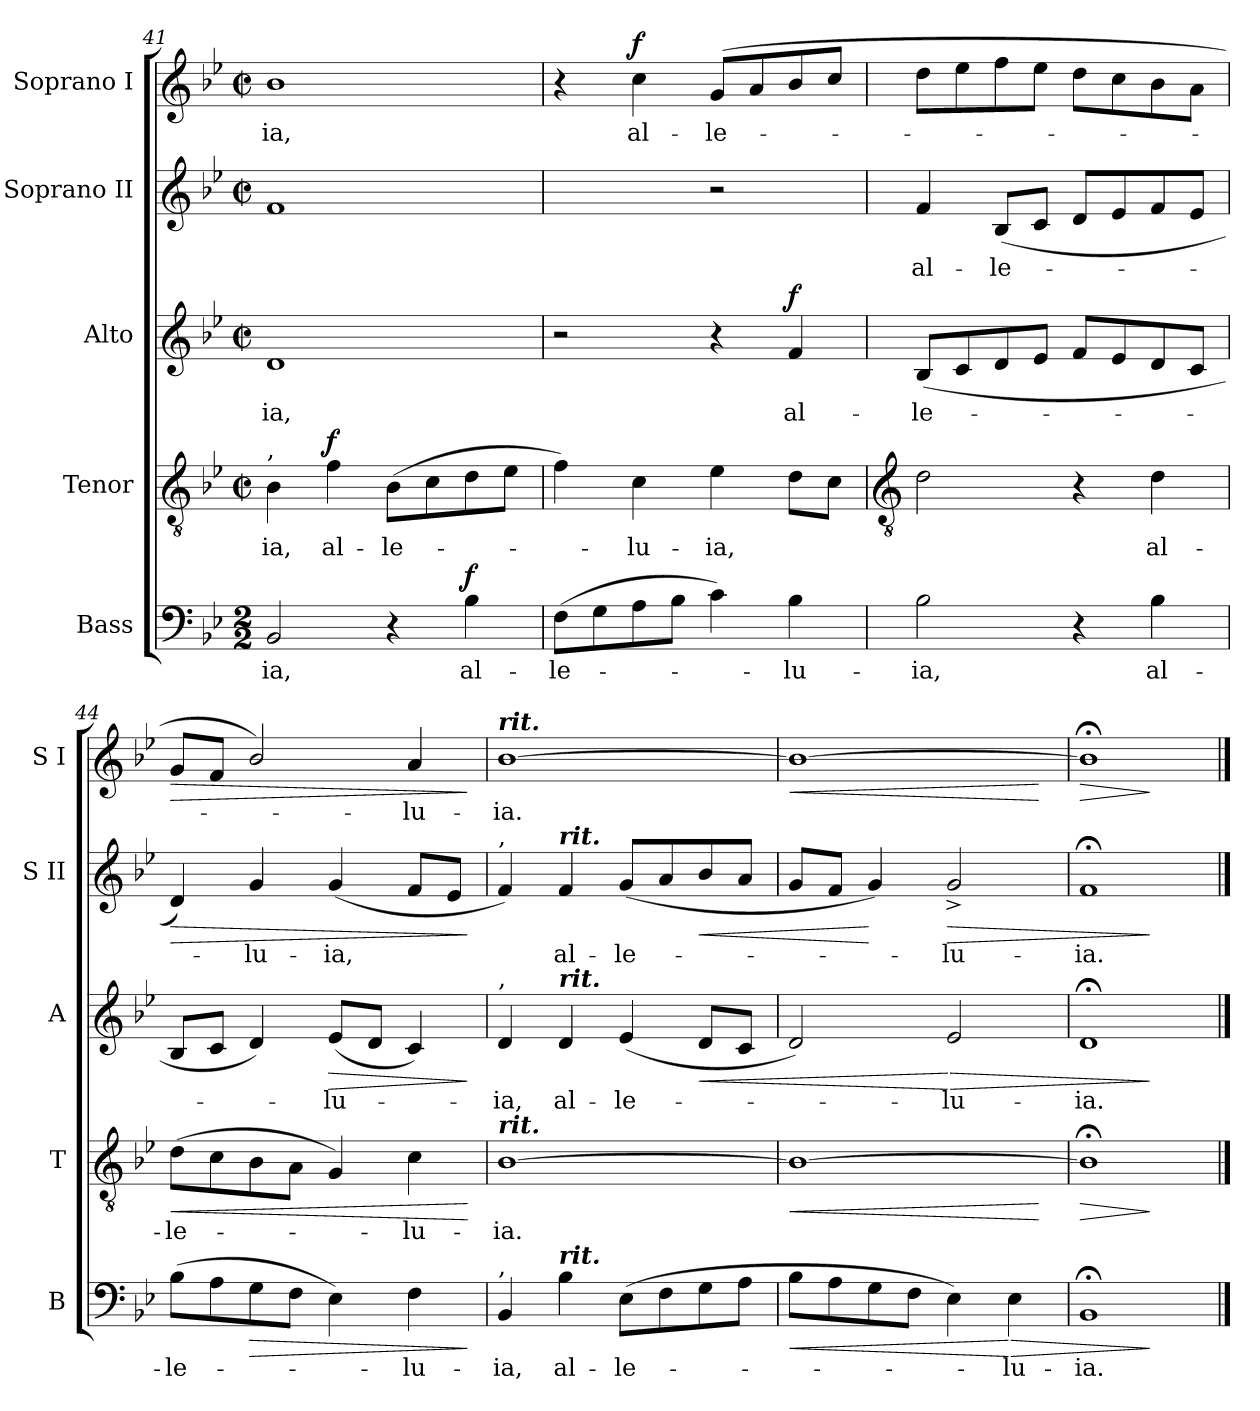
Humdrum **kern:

**kern	**text	**dynam	**kern	**text	**dynam	**kern	**text	**dynam	**kern	**text	**dynam	**kern	**text	**dynam
*part5	*part5	*part5	*part4	*part4	*part4	*part3	*part3	*part3	*part2	*part2	*part2	*part1	*part1	*part1
*staff5	*staff5	*staff5	*staff4	*staff4	*staff4	*staff3	*staff3	*staff3	*staff2	*staff2	*staff2	*staff1	*staff1	*staff1
*I"Bass	*	*	*I"Tenor	*	*	*I"Alto	*	*	*I"Soprano II	*	*	*I"Soprano I	*	*
*I'B	*	*	*I'T	*	*	*I'A	*	*	*I'S II	*	*	*I'S I	*	*
*clefF4	*	*	*clefGv2	*	*	*clefG2	*	*	*clefG2	*	*	*clefG2	*	*
*k[b-e-]	*	*	*k[b-e-]	*	*	*k[b-e-]	*	*	*k[b-e-]	*	*	*k[b-e-]	*	*
*B-:	*	*	*B-:	*	*	*B-:	*	*	*B-:	*	*	*B-:	*	*
*M2/2	*	*	*M2/2	*	*	*M2/2	*	*	*M2/2	*	*	*M2/2	*	*
*	*	*	*met(c|)	*	*	*met(c|)	*	*	*met(c|)	*	*	*met(c|)	*	*
=41	=41	=41	=41	=41	=41	=41	=41	=41	=41	=41	=41	=41	=41	=41
!	!	!	!LO:TX:a:t=,	!	!	!	!	!	!	!	!	!	!	!
!	!LO:LY:b	!	!	!LO:LY:b	!	!	!LO:LY:b	!	!	!	!	!	!LO:LY:b	!
2BB-	-ia,	.	4B-	-ia,	.	1d	ia,	.	1f	.	.	1b-	-ia,	.
!	!	!	!	!LO:LY:b	!LO:DY:b	!	!	!	!	!	!	!	!	!
.	.	.	4f	al-	f	.	.	.	.	.	.	.	.	.
!	!	!	!	!LO:LY:b	!	!	!	!	!	!	!	!	!	!
4r	.	.	(>8B-L	-le-	.	.	.	.	.	.	.	.	.	.
.	.	.	8c	.	.	.	.	.	.	.	.	.	.	.
!	!LO:LY:b	!LO:DY:b	!	!	!	!	!	!	!	!	!	!	!	!
4B-	al-	f	8d	.	.	.	.	.	.	.	.	.	.	.
.	.	.	8e-J	.	.	.	.	.	.	.	.	.	.	.
=42	=42	=42	=42	=42	=42	=42	=42	=42	=42	=42	=42	=42	=42	=42
!	!LO:LY:b	!	!	!	!	!	!	!	!	!	!	!	!	!
(>8FL	-le-	.	4f)	.	.	2r	.	.	2ryy	.	.	4r	.	.
8G	.	.	.	.	.	.	.	.	.	.	.	.	.	.
!	!	!	!	!LO:LY:b	!	!	!	!	!	!	!	!	!LO:LY:b	!LO:DY:b
8A	.	.	4c	lu-	.	.	.	.	.	.	.	4cc	al-	f
8B-J	.	.	.	.	.	.	.	.	.	.	.	.	.	.
!	!	!	!	!LO:LY:b	!	!	!	!	!	!	!	!	!LO:LY:b	!
4c)	.	.	4e-	-ia,	.	4r	.	.	2r	.	.	(>8gL	-le-	.
.	.	.	.	.	.	.	.	.	.	.	.	8a	.	.
!	!LO:LY:b	!	!	!	!	!	!LO:LY:b	!LO:DY:b	!	!	!	!	!	!
4B-	lu-	.	8dL	.	.	4f	al-	f	.	.	.	8b-	.	.
.	.	.	8cJ	.	.	.	.	.	.	.	.	8ccJ	.	.
!!LO:LB:g=z
=43	=43	=43	=43	=43	=43	=43	=43	=43	=43	=43	=43	=43	=43	=43
*	*	*	*clefGv2	*	*	*	*	*	*	*	*	*	*	*
!	!LO:LY:b	!	!	!	!	!	!LO:LY:b	!	!	!LO:LY:b	!	!	!	!
2B-	-ia,	.	2d	.	.	(<8B-L	-le-	.	4f	al-	.	8ddL	.	.
.	.	.	.	.	.	8c	.	.	.	.	.	8ee-	.	.
!	!	!	!	!	!	!	!	!	!	!LO:LY:b	!	!	!	!
.	.	.	.	.	.	8d	.	.	(<8B-L	-le-	.	8ff	.	.
.	.	.	.	.	.	8e-J	.	.	8cJ	.	.	8ee-J	.	.
4r	.	.	4r	.	.	8fL	.	.	8dL	.	.	8ddL	.	.
.	.	.	.	.	.	8e-	.	.	8e-	.	.	8cc	.	.
!	!LO:LY:b	!	!	!LO:LY:b	!	!	!	!	!	!	!	!	!	!
4B-	al-	.	4d	al-	.	8d	.	.	8f	.	.	8b-	.	.
.	.	.	.	.	.	8cJ	.	.	8e-J	.	.	8aJ	.	.
=44	=44	=44	=44	=44	=44	=44	=44	=44	=44	=44	=44	=44	=44	=44
!	!LO:LY:b	!	!	!LO:LY:b	!LO:HP:b	!	!	!	!	!	!LO:HP:b	!	!	!LO:HP:b
(>8B-L	-le-	.	(>8dL	-le-	<	8B-L	.	.	4d)	.	>	8gL	.	>
8A	.	.	8c	.	.	8cJ	.	.	.	.	.	8fJ	.	.
!	!	!LO:HP:b	!	!	!	!	!	!	!	!LO:LY:b	!	!	!	!
8G	.	>	8B-	.	.	4d)	.	.	4g	lu-	.	2b-/)	.	.
8FJ	.	.	8AJ	.	.	.	.	.	.	.	.	.	.	.
!	!	!	!	!	!	!	!LO:LY:b	!LO:HP:b	!	!LO:LY:b	!	!	!	!
4E-)	.	.	4G)	.	.	(<8e-L	lu-	>	(<4g	-ia,	.	.	.	.
.	.	.	.	.	.	8dJ	.	.	.	.	.	.	.	.
!	!LO:LY:b	!	!	!LO:LY:b	!	!	!	!	!	!	!	!	!LO:LY:b	!
4F	lu-	.	4c	lu-	.	4c)	.	.	8fL	.	.	4a	lu-	.
.	.	.	.	.	.	.	.	.	8e-J	.	.	.	.	.
.	.	]	.	.	[	.	.	]	.	.	]	.	.	]
=45	=45	=45	=45	=45	=45	=45	=45	=45	=45	=45	=45	=45	=45	=45
!	!	!	!	!	!	!	!	!	!	!	!	!LO:TX:a:Bi:t=rit.	!	!
!	!	!	!	!	!	!	!	!	!LO:TX:a:t=,	!	!	!	!	!
!	!	!	!	!	!	!LO:TX:a:t=,	!	!	!	!	!	!	!	!
!	!	!	!LO:TX:a:Bi:t=rit.	!	!	!	!	!	!	!	!	!	!	!
!LO:TX:a:t=,	!	!	!	!	!	!	!	!	!	!	!	!	!	!
!	!LO:LY:b	!	!	!LO:LY:b	!	!	!LO:LY:b	!	!	!	!	!	!LO:LY:b	!
4BB-	-ia,	.	[1B-	-ia.	.	4d	ia,	.	4f)	.	.	[1b-	-ia.	.
!	!	!	!	!	!	!	!	!	!LO:TX:a:Bi:t=rit.	!	!	!	!	!
!	!	!	!	!	!	!LO:TX:a:Bi:t=rit.	!	!	!	!	!	!	!	!
!LO:TX:a:Bi:t=rit.	!	!	!	!	!	!	!	!	!	!	!	!	!	!
!	!LO:LY:b	!	!	!	!	!	!LO:LY:b	!	!	!LO:LY:b	!	!	!	!
4B-	al-	.	.	.	.	4d	al-	.	4f	al-	.	.	.	.
!	!LO:LY:b	!	!	!	!	!	!LO:LY:b	!	!	!LO:LY:b	!	!	!	!
(>8E-L	-le-	.	.	.	.	(<4e-	-le-	.	(<8gL	-le-	.	.	.	.
8F	.	.	.	.	.	.	.	.	8a	.	.	.	.	.
!	!	!	!	!	!	!	!	!LO:HP:b	!	!	!LO:HP:b	!	!	!
8G	.	.	.	.	.	8dL	.	<	8b-	.	<	.	.	.
8AJ	.	.	.	.	.	8cJ	.	.	8aJ	.	.	.	.	.
=46	=46	=46	=46	=46	=46	=46	=46	=46	=46	=46	=46	=46	=46	=46
!	!	!LO:HP:b	!	!	!LO:HP:b	!	!	!	!	!	!	!	!	!LO:HP:b
8B-L	.	<	1B-_	.	<	2d)	.	.	8gL	.	.	1b-_	.	<
8A	.	.	.	.	.	.	.	.	8fJ	.	.	.	.	.
8G	.	.	.	.	.	.	.	.	4g)	.	[	.	.	.
8FJ	.	.	.	.	.	.	.	.	.	.	.	.	.	.
!	!	!	!	!	!	!	!LO:LY:b	!LO:HP:n=1:b	!	!LO:LY:b	!LO:HP:b	!	!	!
4E-)	.	.	.	.	.	2e-	lu-	[ >	2g^	lu-	>	.	.	.
!	!LO:LY:b	!LO:HP:n=1:b	!	!	!	!	!	!	!	!	!	!	!	!
4E-	lu-	[ >	.	.	.	.	.	.	.	.	.	.	.	.
.	.	.	.	.	[	.	.	.	.	.	.	.	.	[
=47	=47	=47	=47	=47	=47	=47	=47	=47	=47	=47	=47	=47	=47	=47
!	!LO:LY:b	!	!	!	!LO:HP:b	!	!LO:LY:b	!	!	!LO:LY:b	!	!	!	!LO:HP:b
1BB-;<	-ia.	.	1B-;<]	.	>	1d;<	-ia.	.	1f;<	-ia.	.	1b-;<]	.	>
.	.	]	.	.	]	.	.	]	.	.	]	.	.	]
==	==	==	==	==	==	==	==	==	==	==	==	==	==	==
*-	*-	*-	*-	*-	*-	*-	*-	*-	*-	*-	*-	*-	*-	*-
